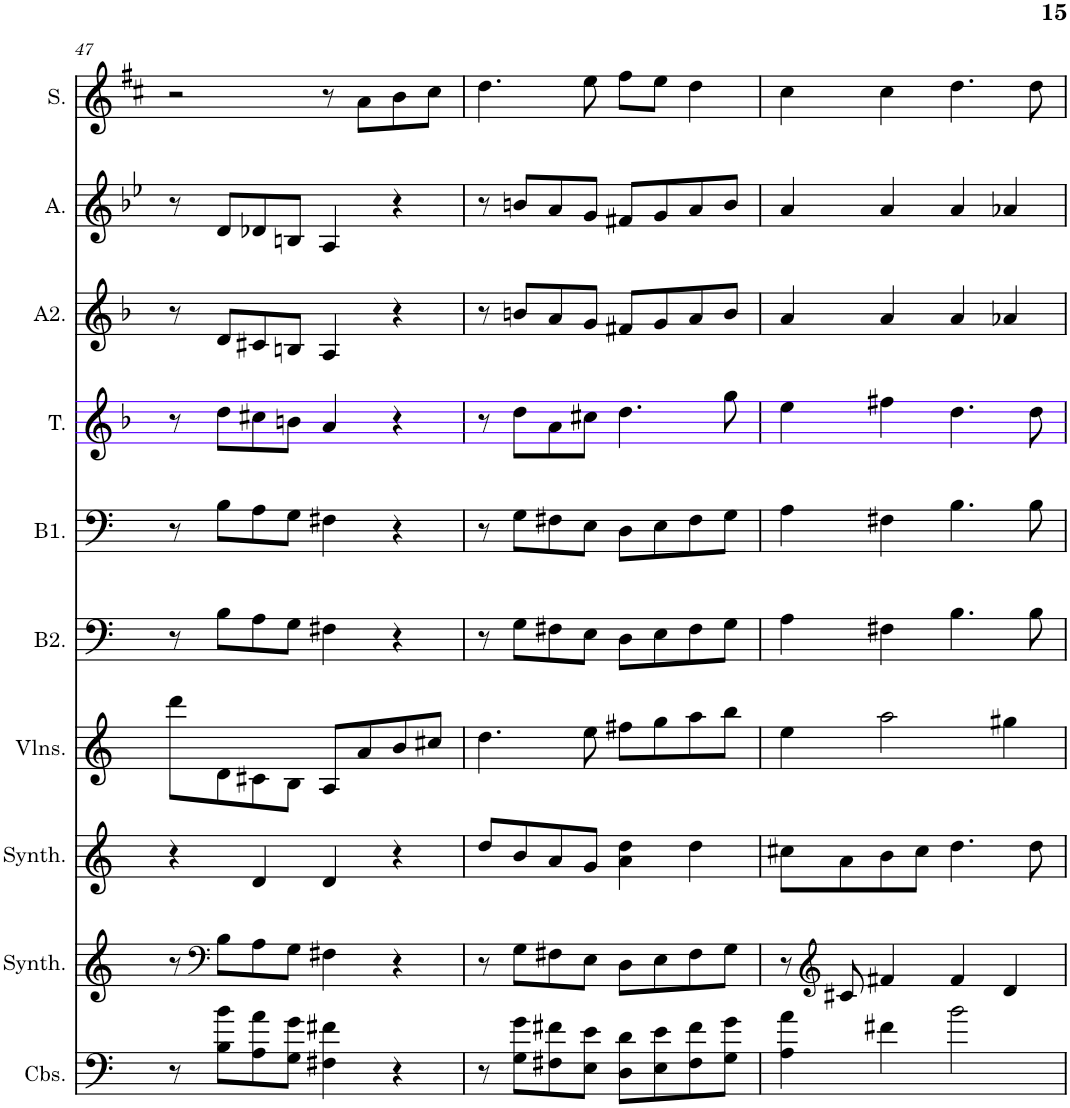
**kern	**kern	**kern	**kern	**kern	**kern	**kern	**kern	**kern	**kern
*part10	*part9	*part8	*part7	*part6	*part5	*part4	*part3	*part2	*part1
*staff10	*staff9	*staff8	*staff7	*staff6	*staff5	*staff4	*staff3	*staff2	*staff1
*I"Contrebasses, D'Bass/Strings, etc	*I"Synthétiseur d'instruments à cordes, Synth strings, etc	*I"Synthétiseur d'instruments à cordes, Synth strings 2	*I"Violons, 1st violins	*I"Basse2	*I"Basse1	*I"Tenor	*I"Alto2	*I"Alto	*I"Soprano
*I'Cbs.	*I'Synth.	*I'Synth.	*I'Vlns.	*I'B2.	*I'B1.	*I'T.	*I'A2.	*I'A.	*I'S.
!!LO:PB:g=z
*clefF4	*clefG2	*clefG2	*clefG2	*clefF4	*clefF4	*clefG2	*clefG2	*clefG2	*clefG2
*Trd7c12	*	*	*	*	*	*	*	*	*
*k[]	*k[]	*k[]	*k[]	*k[]	*k[]	*k[b-]	*k[b-]	*k[b-e-]	*k[f#c#]
*M4/4	*M4/4	*M4/4	*M4/4	*M4/4	*M4/4	*M4/4	*M4/4	*M4/4	*M4/4
=47	=47	=47	=47	=47	=47	=47	=47	=47	=47
8r	8r	4r	8ddd\L	8r	8r	8r	8r	8r	2r
*	*clefF4	*	*	*	*	*	*	*	*
8B\ 8b\L	8B\L	.	8d\	8B\L	8B\L	8dd\L	8d/L	8d/L	.
8A\ 8a\	8A\	4d/	8c#X\	8A\	8A\	8cc#X\	8c#X/	8d-X/	.
8G\ 8g\J	8G\J	.	8B\J	8G\J	8G\J	8bn\J	8Bn/J	8Bn/J	.
4F#X\ 4f#X\	4F#X\	4d/	8A/L	4F#X\	4F#X\	4a/	4A/	4A/	8r
.	.	.	8a/	.	.	.	.	.	8a\L
4r	4r	4r	8b/	4r	4r	4r	4r	4r	8b\
.	.	.	8cc#X/J	.	.	.	.	.	8cc#\J
=48	=48	=48	=48	=48	=48	=48	=48	=48	=48
8r	8r	8dd/L	4.dd\	8r	8r	8r	8r	8r	4.dd\
8G\ 8g\L	8G\L	8b/	.	8G\L	8G\L	8dd\L	8bn/L	8bn/L	.
8F#X\ 8f#X\	8F#X\	8a/	.	8F#X\	8F#X\	8a\	8a/	8a/	.
8E\ 8e\J	8E\J	8g/J	8ee\	8E\J	8E\J	8cc#X\J	8g/J	8g/J	8ee\
8D\ 8d\L	8D\L	4a\ 4dd\	8ff#X\L	8D\L	8D\L	4.dd\	8f#X/L	8f#X/L	8ff#\L
8E\ 8e\	8E\	.	8gg\	8E\	8E\	.	8g/	8g/	8ee\J
8F#\ 8f#\	8F#\	4dd\	8aa\	8F#\	8F#\	.	8a/	8a/	4dd\
8G\ 8g\J	8G\J	.	8bb\J	8G\J	8G\J	8gg\	8b/J	8b/J	.
=49	=49	=49	=49	=49	=49	=49	=49	=49	=49
4A\ 4a\	8r	8cc#X\L	4ee\	4A\	4A\	4ee\	4a/	4a/	4cc#\
*	*clefG2	*	*	*	*	*	*	*	*
.	8c#X/	8a\	.	.	.	.	.	.	.
4f#X\	4f#X/	8b\	2aa\	4F#X\	4F#X\	4ff#X\	4a/	4a/	4cc#\
.	.	8cc#\J	.	.	.	.	.	.	.
2b\	4f#/	4.dd\	.	4.B\	4.B\	4.dd\	4a/	4a/	4.dd\
.	4d/	.	4gg#X\	.	.	.	4a-X/	4a-X/	.
.	.	8dd\	.	8B\	8B\	8dd\	.	.	8dd\
=	=	=	=	=	=	=	=	=	=
*-	*-	*-	*-	*-	*-	*-	*-	*-	*-
